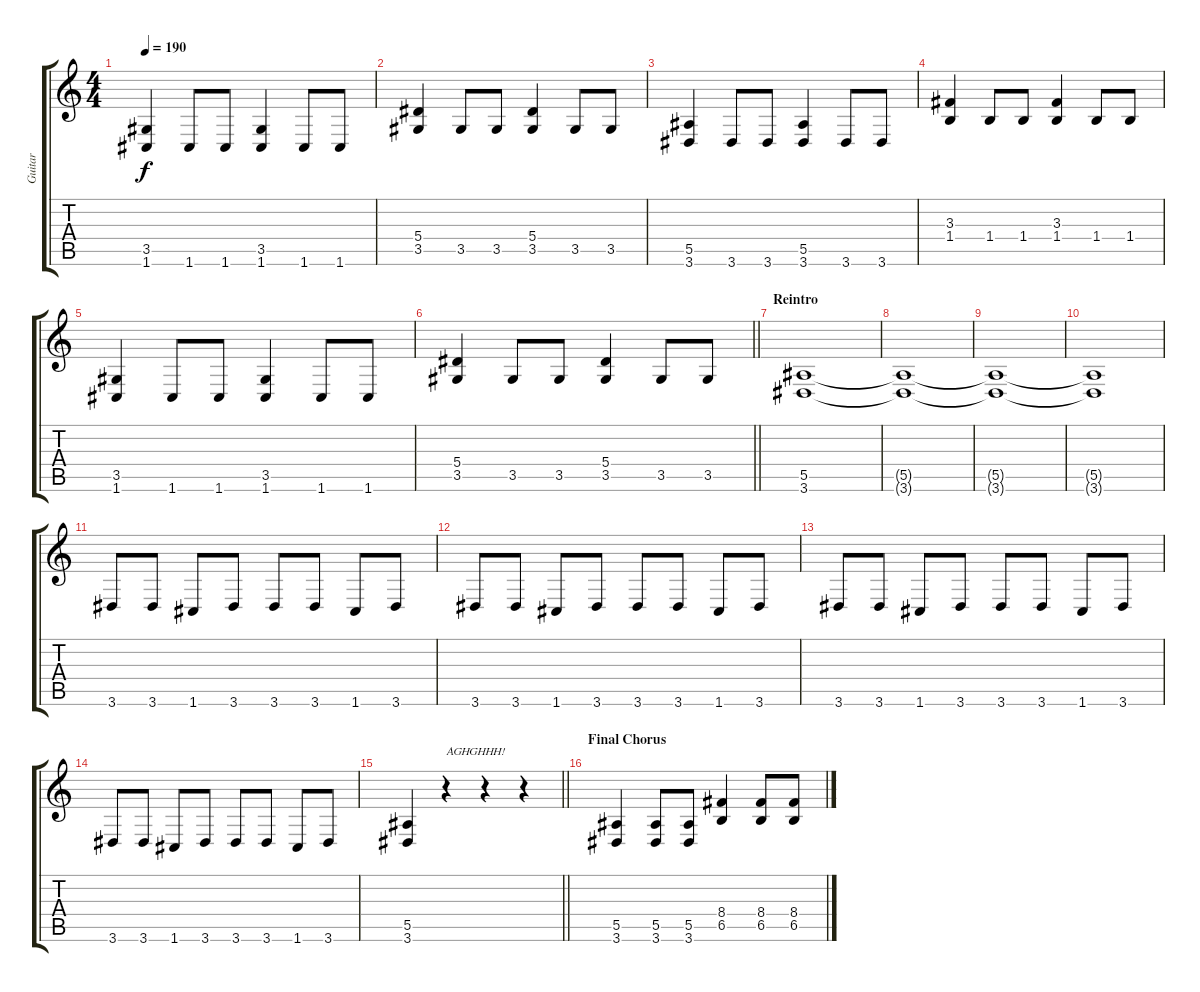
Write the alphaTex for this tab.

\track ("Guitar" "Guitar") {instrument distortionguitar}
\staff {score tabs}
\tuning (C4 G3 Eb3 Bb2 F2 C2) {hide}
\ts (4 4)
\tempo 190
\clef g2
\ks c
(3.5 1.6).4{dy f} 1.6.8 1.6.8 (3.5 1.6).4 1.6.8 1.6.8 |
(5.4 3.5).4 3.5.8 3.5.8 (5.4 3.5).4 3.5.8 3.5.8 |
(5.5 3.6).4 3.6.8 3.6.8 (5.5 3.6).4 3.6.8 3.6.8 |
(3.3 1.4).4 1.4.8 1.4.8 (3.3 1.4).4 1.4.8 1.4.8 |
(3.5 1.6).4 1.6.8 1.6.8 (3.5 1.6).4 1.6.8 1.6.8 |
\barLineRight lightlight
(5.4 3.5).4 3.5.8 3.5.8 (5.4 3.5).4 3.5.8 3.5.8 |
\section ("" "Reintro")
(5.5 3.6).1 |
(5.5{t} 3.6{t}).1 |
(5.5{t} 3.6{t}).1 |
(5.5{t} 3.6{t}).1 |
3.6.8 3.6.8 1.6.8 3.6.8 3.6.8 3.6.8 1.6.8 3.6.8 |
3.6.8 3.6.8 1.6.8 3.6.8 3.6.8 3.6.8 1.6.8 3.6.8 |
3.6.8 3.6.8 1.6.8 3.6.8 3.6.8 3.6.8 1.6.8 3.6.8 |
3.6.8 3.6.8 1.6.8 3.6.8 3.6.8 3.6.8 1.6.8 3.6.8 |
\barLineRight lightlight
(5.5 3.6).4 r.4{txt "AGHGHHH!"} r.4 r.4 |
\section ("" "Final Chorus")
(5.5 3.6).4 (5.5 3.6).8 (5.5 3.6).8 (8.4 6.5).4 (8.4 6.5).8 (8.4 6.5).8
